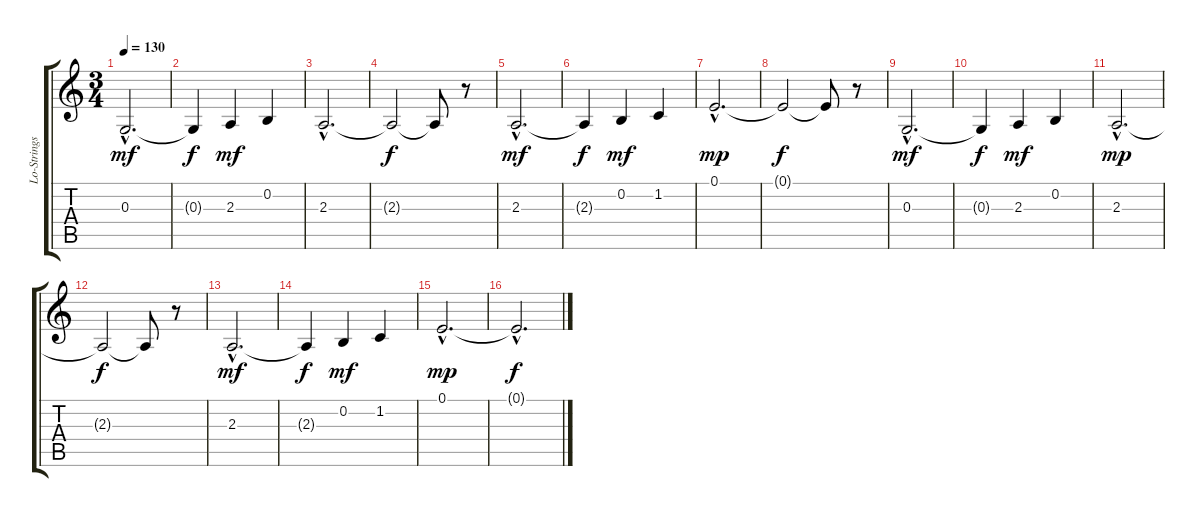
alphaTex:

\track ("Lo-Strings" "Lo-Strings") {instrument stringensemble1}
\staff {score tabs}
\tuning (E4 B3 G3 D3 A2 E2) {hide}
\ts (3 4)
\tempo 130
\clef g2
\ks c
0.3{hac}.2{d dy mf} |
0.3{t}.4{dy f} 2.3.4{dy mf} 0.2.4 |
2.3{hac}.2{d} |
2.3{t}.2{dy f} 2.3{t}.8 r.8 |
2.3{hac}.2{d dy mf} |
2.3{t}.4{dy f} 0.2.4{dy mf} 1.2.4 |
0.1{hac}.2{d dy mp} |
0.1{t}.2{dy f} 0.1{t}.8 r.8 |
0.3{hac}.2{d dy mf} |
0.3{t}.4{dy f} 2.3.4{dy mf} 0.2.4 |
2.3{hac}.2{d dy mp} |
2.3{t}.2{dy f} 2.3{t}.8 r.8 |
2.3{hac}.2{d dy mf} |
2.3{t}.4{dy f} 0.2.4{dy mf} 1.2.4 |
0.1{hac}.2{d dy mp} |
0.1{hac t}.2{d dy f}
